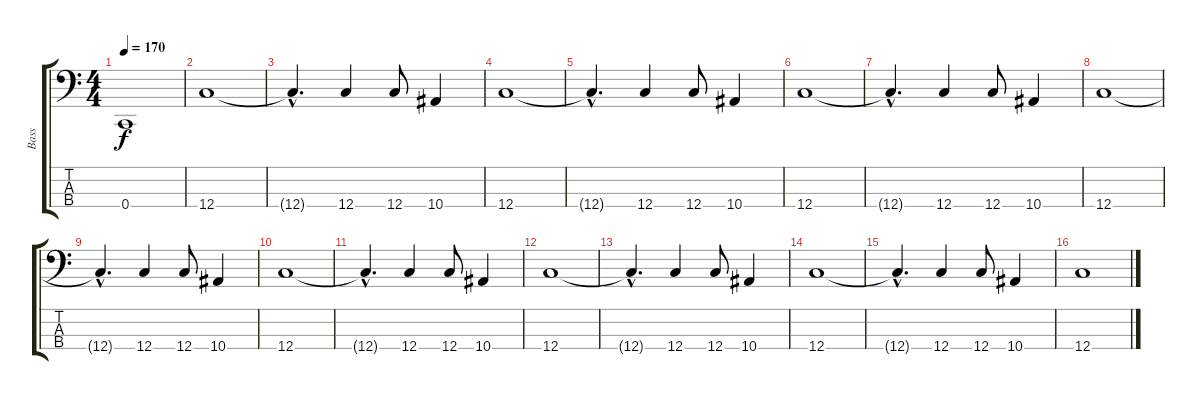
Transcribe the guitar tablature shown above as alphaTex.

\track ("Bass" "Bass") {instrument electricbasspick}
\staff {score tabs}
\tuning (F2 C2 G1 C1) {hide}
\ts (4 4)
\tempo 170
\clef f4
\ks c
0.4{t}.1{dy f} |
12.4.1{instrument electricbassfinger} |
12.4{hac t}.4{d} 12.4.4 12.4.8 10.4.4 |
12.4.1{instrument electricbassfinger} |
12.4{hac t}.4{d} 12.4.4 12.4.8 10.4.4 |
12.4.1{instrument electricbassfinger} |
12.4{hac t}.4{d} 12.4.4 12.4.8 10.4.4 |
12.4.1{instrument electricbassfinger} |
12.4{hac t}.4{d} 12.4.4 12.4.8 10.4.4 |
12.4.1{instrument electricbassfinger} |
12.4{hac t}.4{d} 12.4.4 12.4.8 10.4.4 |
12.4.1{instrument electricbassfinger} |
12.4{hac t}.4{d} 12.4.4 12.4.8 10.4.4 |
12.4.1{instrument electricbassfinger} |
12.4{hac t}.4{d} 12.4.4 12.4.8 10.4.4 |
12.4.1{instrument electricbassfinger}
